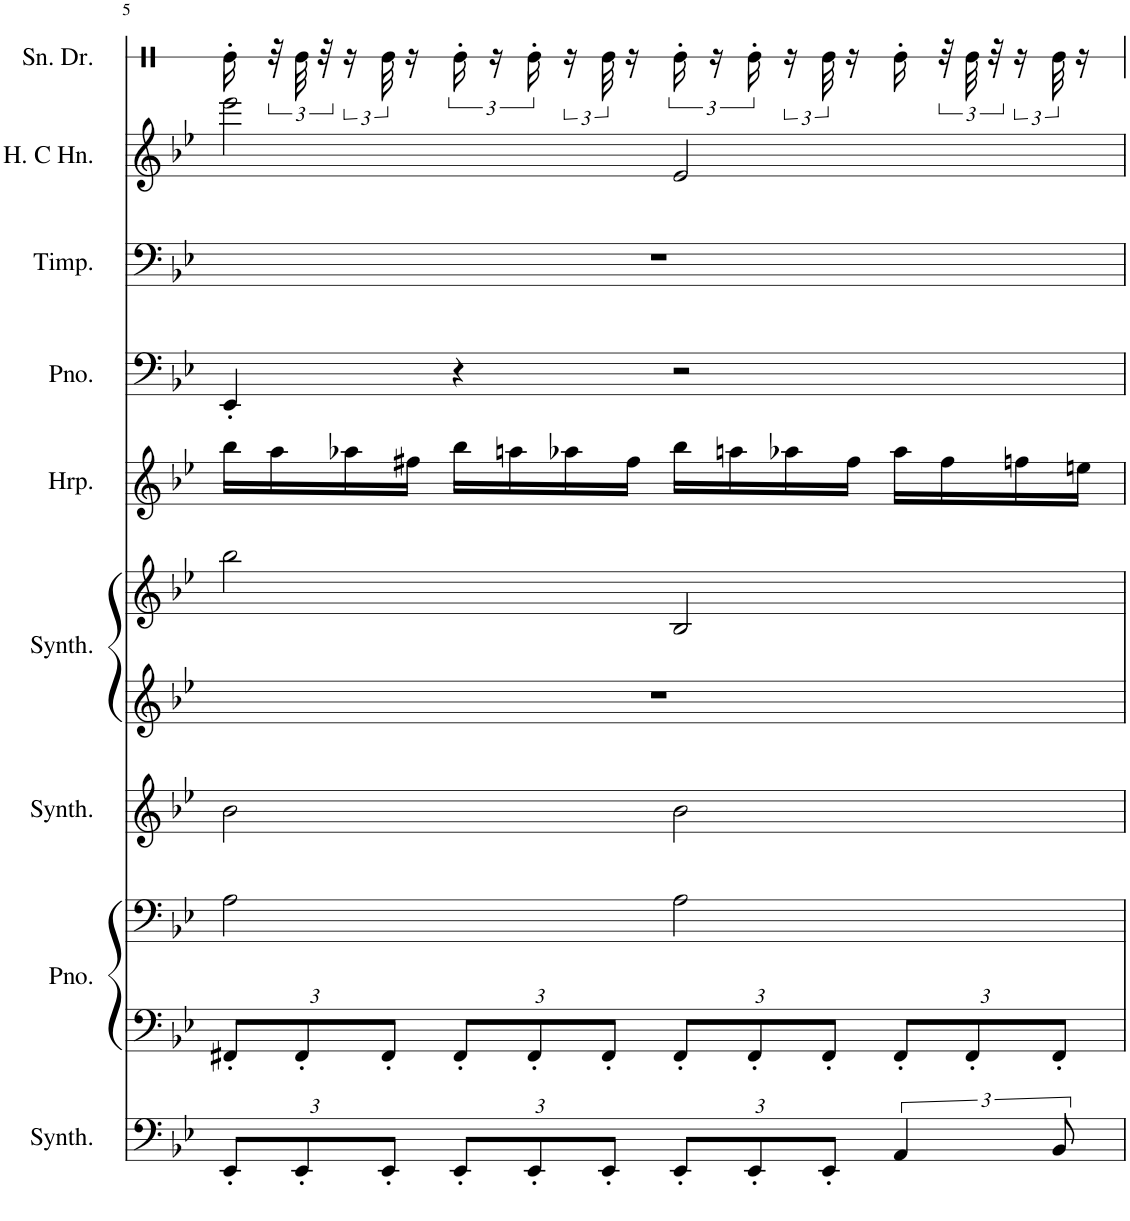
**kern	**kern	**kern	**kern	**kern	**kern	**kern	**kern	**kern	**kern	**kern
*part9	*part8	*part8	*part7	*part6	*part6	*part5	*part4	*part3	*part2	*part1
*staff11	*staff10	*staff9	*staff8	*staff7	*staff6	*staff5	*staff4	*staff3	*staff2	*staff1
*I"Saw Synthesizer	*I"Piano	*	*I"Effect Synthesizer	*I"Square Synthesizer	*	*I"Harp	*I"Piano	*I"Timpani	*I"High C Horn	*I"Snare Drum
*I'Synth.	*I'Pno.	*	*I'Synth.	*I'Synth.	*	*I'Hrp.	*I'Pno.	*I'Timp.	*I'H. C Hn.	*I'Sn. Dr.
!!LO:PB:g=z
*clefF4	*clefF4	*clefF4	*clefG2	*clefG2	*clefG2	*clefG2	*clefF4	*clefF4	*clefG2	*clefX
*	*	*	*	*	*	*	*	*	*Trd7c12	*
*k[b-e-]	*k[b-e-]	*k[b-e-]	*k[b-e-]	*k[b-e-]	*k[b-e-]	*k[b-e-]	*k[b-e-]	*k[b-e-]	*k[b-e-]	*k[b-e-]
*M4/4	*M4/4	*M4/4	*M4/4	*M4/4	*M4/4	*M4/4	*M4/4	*M4/4	*M4/4	*M4/4
*Xbrackettup	*Xbrackettup	*	*	*	*	*	*	*	*	*
=5	=5	=5	=5	=5	=5	=5	=5	=5	=5	=5
12EE-'/L	12FF#X'/L	2A\	2b-\	1r	2bb-\	16bb-\LL	4EE-'/	1r	2eee-\	16Re'\
.	.	.	.	.	.	16aa\	.	.	.	48r
12EE-'/	12FF#'/	.	.	.	.	.	.	.	.	48Re\
.	.	.	.	.	.	.	.	.	.	16r
.	.	.	.	.	.	16aa-X\	.	.	.	.
12EE-'/J	12FF#'/J	.	.	.	.	.	.	.	.	48Re\
.	.	.	.	.	.	16ff#X\JJ	.	.	.	16r
12EE-'/L	12FF#'/L	.	.	.	.	16bb-\LL	4r	.	.	24Re'\
.	.	.	.	.	.	.	.	.	.	24r
.	.	.	.	.	.	16aan\	.	.	.	.
12EE-'/	12FF#'/	.	.	.	.	.	.	.	.	24Re'\
.	.	.	.	.	.	16aa-X\	.	.	.	24r
12EE-'/J	12FF#'/J	.	.	.	.	.	.	.	.	48Re\
.	.	.	.	.	.	16ff#\JJ	.	.	.	16r
12EE-'/L	12FF#'/L	2A\	2b-\	.	2B-/	16bb-\LL	2r	.	2e-/	24Re'\
.	.	.	.	.	.	.	.	.	.	24r
.	.	.	.	.	.	16aan\	.	.	.	.
12EE-'/	12FF#'/	.	.	.	.	.	.	.	.	24Re'\
.	.	.	.	.	.	16aa-X\	.	.	.	24r
12EE-'/J	12FF#'/J	.	.	.	.	.	.	.	.	48Re\
.	.	.	.	.	.	16ff#\JJ	.	.	.	16r
*brackettup	*	*	*	*	*	*	*	*	*	*
6AA/	12FF#'/L	.	.	.	.	16aa-\LL	.	.	.	16Re'\
.	.	.	.	.	.	16ff#\	.	.	.	48r
.	12FF#'/	.	.	.	.	.	.	.	.	48Re\
.	.	.	.	.	.	.	.	.	.	16r
.	.	.	.	.	.	16ffn\	.	.	.	.
12BB-/	12FF#'/J	.	.	.	.	.	.	.	.	48Re\
.	.	.	.	.	.	16een\JJ	.	.	.	16r
=	=	=	=	=	=	=	=	=	=	=
*-	*-	*-	*-	*-	*-	*-	*-	*-	*-	*-
